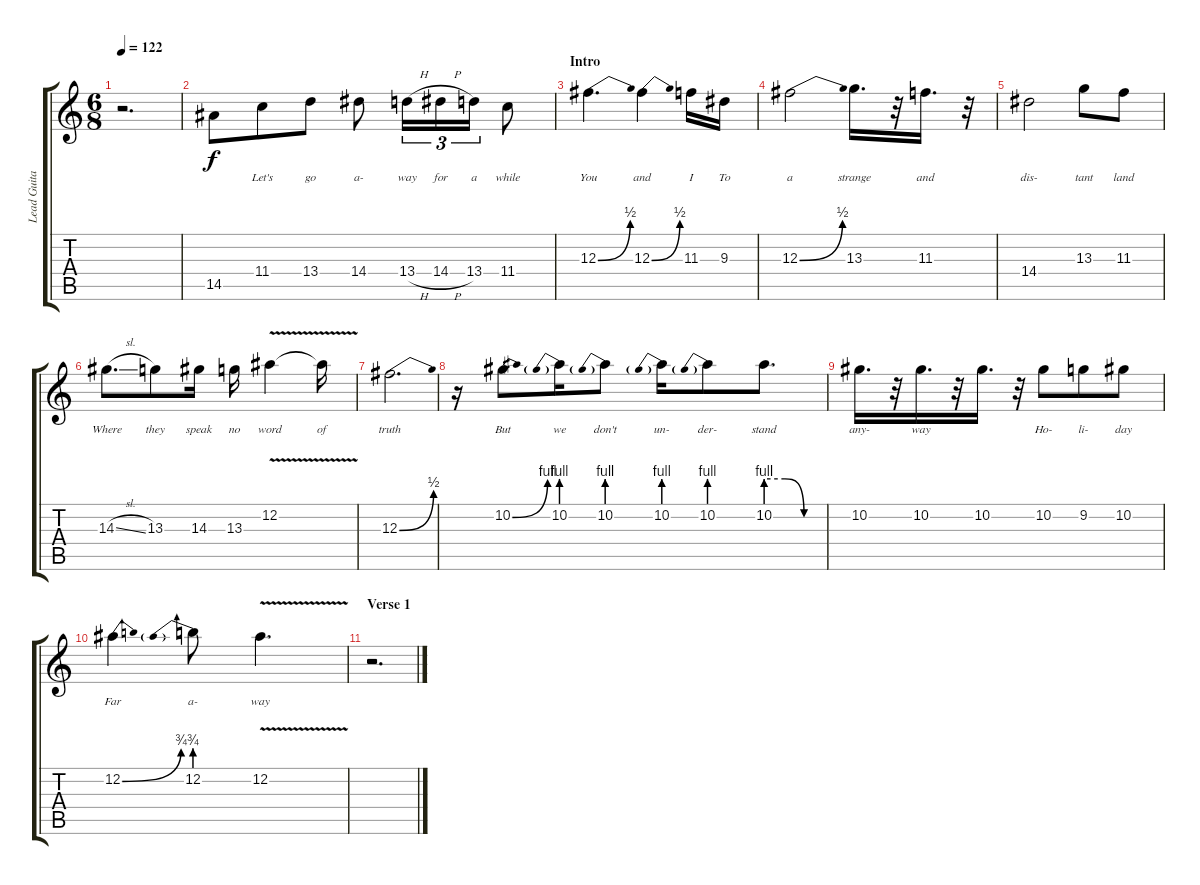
\track ("Lead Guitar" "Lead Guita") {instrument distortionguitar}
\staff {score tabs}
\tuning (Eb4 Bb3 Gb3 Db3 Ab2 Eb2) {hide}
\ts (6 8)
\tempo 122
\clef g2
\ks c
r.2{d dy f instrument distortionguitar} |
14.5.8{lyrics (0 "") lyrics (1 "") lyrics (2 "") lyrics (3 "") lyrics (4 "")} 11.4.8{lyrics (0 "Let's") lyrics (1 "") lyrics (2 "") lyrics (3 "") lyrics (4 "")} 13.4.8{lyrics (0 "go") lyrics (1 "") lyrics (2 "") lyrics (3 "") lyrics (4 "")} 14.4.8{lyrics (0 "a-") lyrics (1 "") lyrics (2 "") lyrics (3 "") lyrics (4 "")} 13.4{h}.16{tu (3 2) lyrics (0 "way") lyrics (1 "") lyrics (2 "") lyrics (3 "") lyrics (4 "")} 14.4{h}.16{tu (3 2) lyrics (0 "for") lyrics (1 "") lyrics (2 "") lyrics (3 "") lyrics (4 "")} 13.4.16{tu (3 2) lyrics (0 "a") lyrics (1 "") lyrics (2 "") lyrics (3 "") lyrics (4 "")} 11.4.8{lyrics (0 "while") lyrics (1 "") lyrics (2 "") lyrics (3 "") lyrics (4 "")} |
\section ("" "Intro")
12.3{be (bend 0 0 60 2)}.4{d lyrics (0 "You") lyrics (1 "") lyrics (2 "") lyrics (3 "") lyrics (4 "")} 12.3{be (bend 0 0 60 2)}.4{lyrics (0 "and") lyrics (1 "") lyrics (2 "") lyrics (3 "") lyrics (4 "")} 11.3.16{lyrics (0 "I") lyrics (1 "") lyrics (2 "") lyrics (3 "") lyrics (4 "")} 9.3.16{lyrics (0 "To") lyrics (1 "") lyrics (2 "") lyrics (3 "") lyrics (4 "")} |
12.3{be (bend 0 0 60 2)}.2{lyrics (0 "a") lyrics (1 "") lyrics (2 "") lyrics (3 "") lyrics (4 "")} 13.3.16{d lyrics (0 "strange") lyrics (1 "") lyrics (2 "") lyrics (3 "") lyrics (4 "")} r.32 11.3.16{d lyrics (0 "and") lyrics (1 "") lyrics (2 "") lyrics (3 "") lyrics (4 "")} r.32 |
14.4.2{lyrics (0 "dis-") lyrics (1 "") lyrics (2 "") lyrics (3 "") lyrics (4 "")} 13.3.8{lyrics (0 "tant") lyrics (1 "") lyrics (2 "") lyrics (3 "") lyrics (4 "")} 11.3.8{lyrics (0 "land") lyrics (1 "") lyrics (2 "") lyrics (3 "") lyrics (4 "")} |
14.3{sl}.8{d lyrics (0 "Where") lyrics (1 "") lyrics (2 "") lyrics (3 "") lyrics (4 "")} 13.3.8{lyrics (0 "they") lyrics (1 "") lyrics (2 "") lyrics (3 "") lyrics (4 "")} 14.3.16{lyrics (0 "speak") lyrics (1 "") lyrics (2 "") lyrics (3 "") lyrics (4 "")} 13.3.16{lyrics (0 "no") lyrics (1 "") lyrics (2 "") lyrics (3 "") lyrics (4 "")} 12.2{v}.4{lyrics (0 "word") lyrics (1 "") lyrics (2 "") lyrics (3 "") lyrics (4 "")} 12.2{t}.16{lyrics (0 "of") lyrics (1 "") lyrics (2 "") lyrics (3 "") lyrics (4 "")} |
12.3{be (bend 0 0 60 2)}.2{d lyrics (0 "truth") lyrics (1 "") lyrics (2 "") lyrics (3 "") lyrics (4 "")} |
r.16 10.2{be (bend 0 0 60 4)}.8{lyrics (0 "But") lyrics (1 "") lyrics (2 "") lyrics (3 "") lyrics (4 "")} 10.2{be (prebend 0 4 60 4)}.16{lyrics (0 "we") lyrics (1 "") lyrics (2 "") lyrics (3 "") lyrics (4 "")} 10.2{be (prebend 0 4 60 4)}.8{lyrics (0 "don't") lyrics (1 "") lyrics (2 "") lyrics (3 "") lyrics (4 "")} 10.2{be (prebend 0 4 60 4)}.16{lyrics (0 "un-") lyrics (1 "") lyrics (2 "") lyrics (3 "") lyrics (4 "")} 10.2{be (prebend 0 4 60 4)}.8{lyrics (0 "der-") lyrics (1 "") lyrics (2 "") lyrics (3 "") lyrics (4 "")} 10.2{be (custom 0 4 20 4 40 0 60 0)}.8{d lyrics (0 "stand") lyrics (1 "") lyrics (2 "") lyrics (3 "") lyrics (4 "")} |
10.2.16{d lyrics (0 "any-") lyrics (1 "") lyrics (2 "") lyrics (3 "") lyrics (4 "")} r.32 10.2.16{d lyrics (0 "way") lyrics (1 "") lyrics (2 "") lyrics (3 "") lyrics (4 "")} r.32 10.2.16{d lyrics (0 "") lyrics (1 "") lyrics (2 "") lyrics (3 "") lyrics (4 "")} r.32 10.2.8{lyrics (0 "Ho-") lyrics (1 "") lyrics (2 "") lyrics (3 "") lyrics (4 "")} 9.2.8{lyrics (0 "li-") lyrics (1 "") lyrics (2 "") lyrics (3 "") lyrics (4 "")} 10.2.8{lyrics (0 "day") lyrics (1 "") lyrics (2 "") lyrics (3 "") lyrics (4 "")} |
12.2{be (bend 0 0 60 3)}.4{lyrics (0 "Far") lyrics (1 "") lyrics (2 "") lyrics (3 "") lyrics (4 "")} 12.2{be (prebend 0 3 60 3)}.8{lyrics (0 "a-") lyrics (1 "") lyrics (2 "") lyrics (3 "") lyrics (4 "")} 12.2{v}.4{d lyrics (0 "way") lyrics (1 "") lyrics (2 "") lyrics (3 "") lyrics (4 "")} |
\section ("" "Verse 1")
r.2{d}
